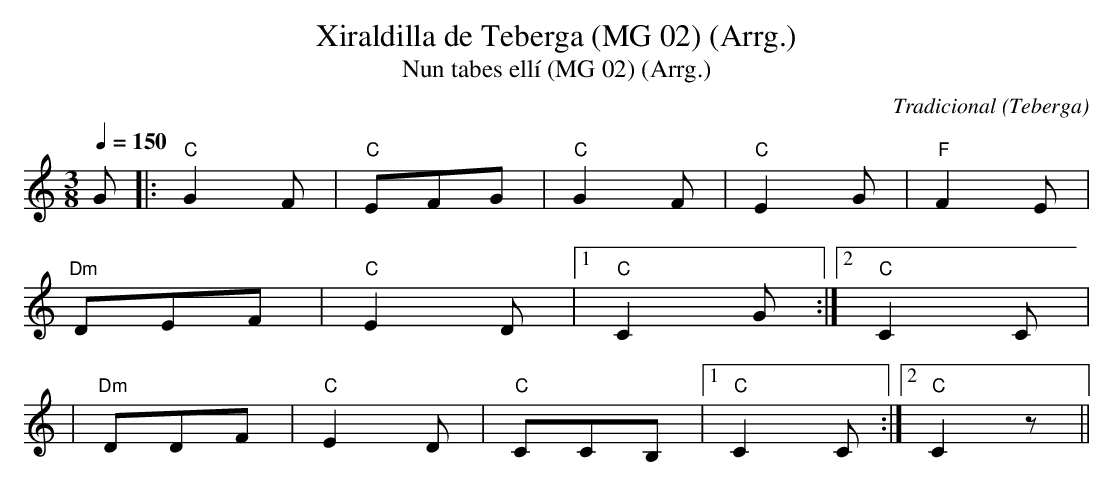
X:1
T:Xiraldilla de Teberga (MG 02) (Arrg.)
T:Nun tabes ellí (MG 02) (Arrg.)
C:Tradicional
O:Teberga
E:Nivel 1
M:3/8
L:1/8
Q:1/4=150
K:C
G|:"C"G2 F|"C"EFG|"C"G2 F|"C"E2 G|"F"F2 E|
"Dm"DEF|"C"E2 D|[1 "C"C2 G:|[2 "C"C2 C|
|"Dm"DDF|"C"E2 D|"C"CCB,|[1 "C"C2 C:|[2 "C"C2 z||
